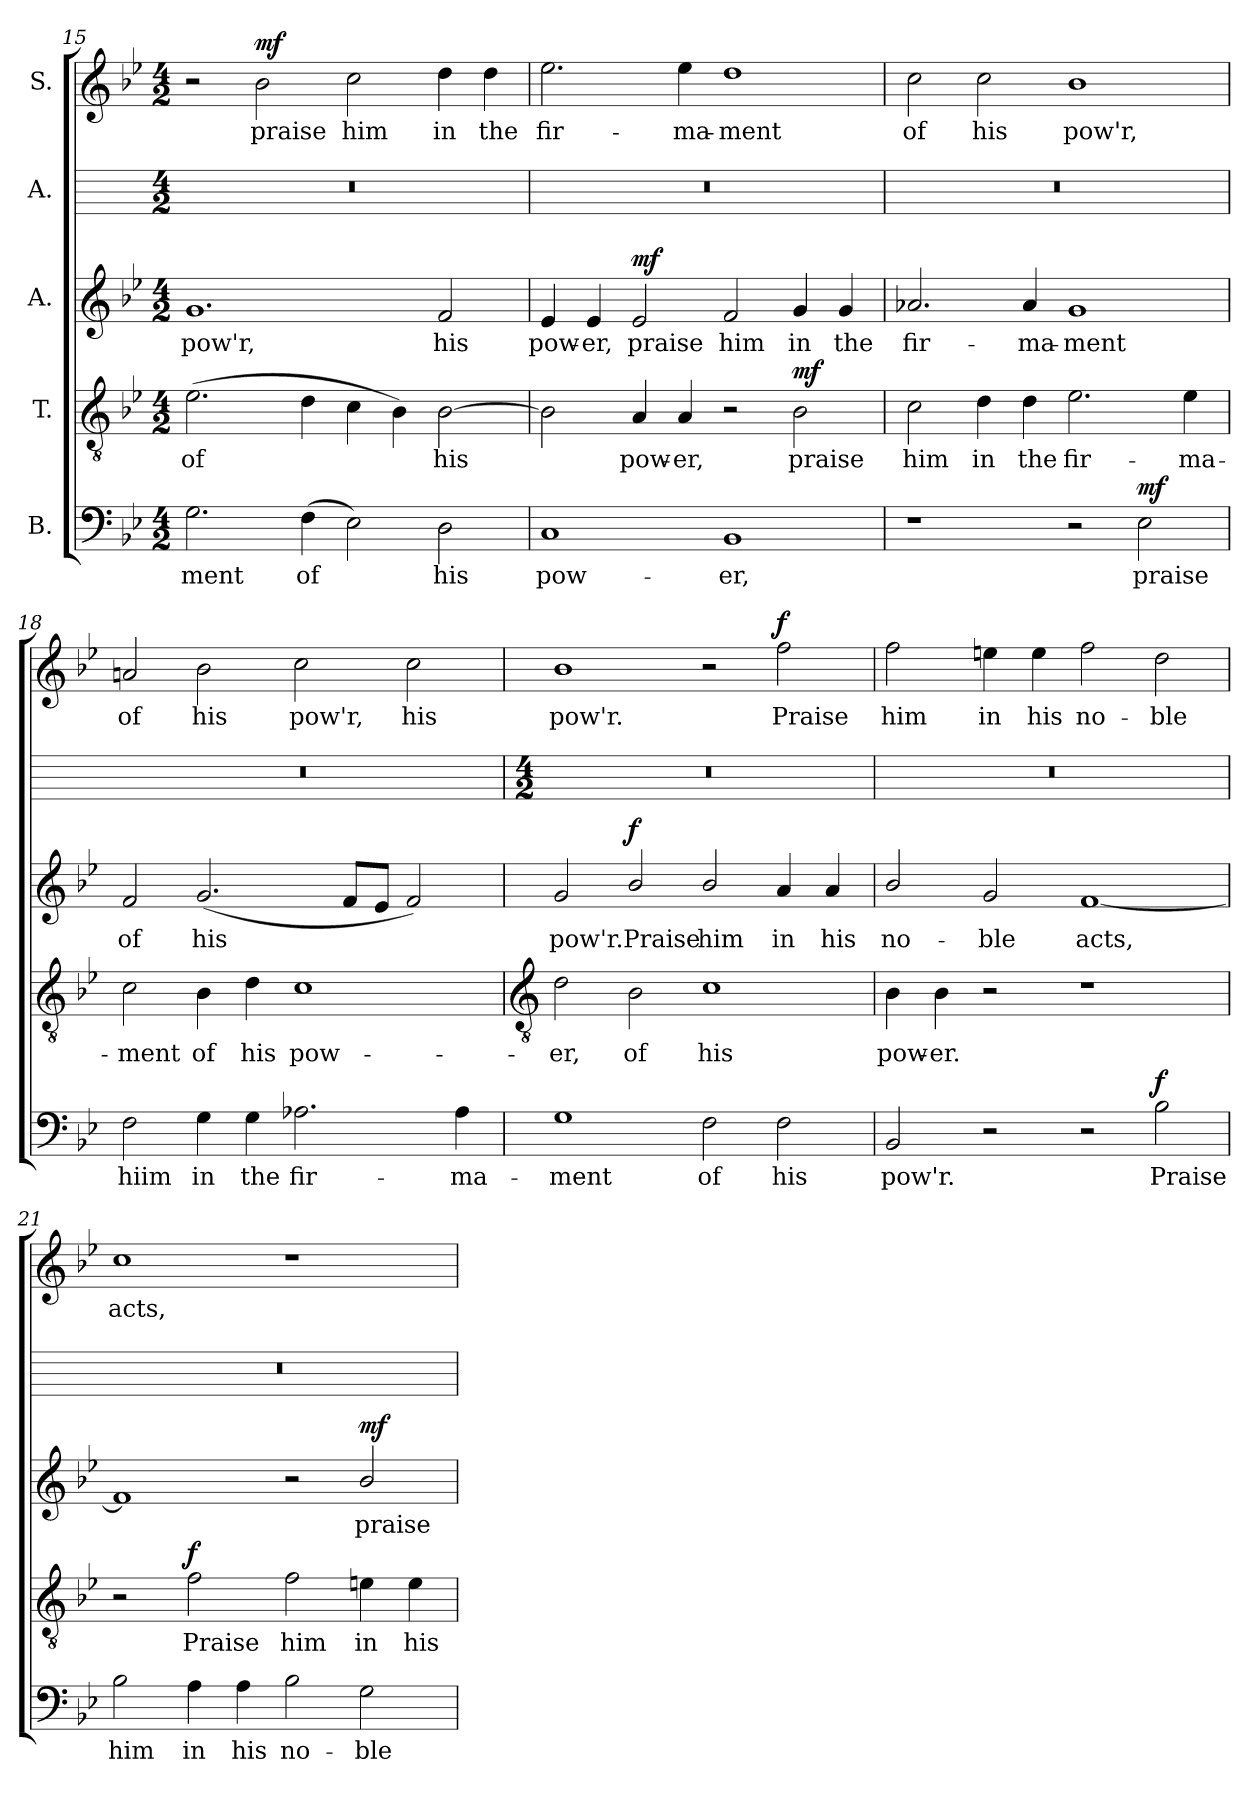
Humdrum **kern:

**kern	**text	**dynam	**kern	**text	**dynam	**kern	**text	**dynam	**kern	**kern	**text	**dynam
*part5	*part5	*part5	*part4	*part4	*part4	*part3	*part3	*part3	*part2	*part1	*part1	*part1
*staff5	*staff5	*staff5	*staff4	*staff4	*staff4	*staff3	*staff3	*staff3	*staff2	*staff1	*staff1	*staff1
*I"B.	*	*	*I"T.	*	*	*I"A.	*	*	*I"A.	*I"S.	*	*
!!LO:LB:g=z
*clefF4	*	*	*clefGv2	*	*	*clefG2	*	*	*	*clefG2	*	*
*k[b-e-]	*	*	*k[b-e-]	*	*	*k[b-e-]	*	*	*	*k[b-e-]	*	*
*B-:	*	*	*B-:	*	*	*B-:	*	*	*	*B-:	*	*
*M4/2	*	*	*M4/2	*	*	*M4/2	*	*	*M4/2	*M4/2	*	*
=15	=15	=15	=15	=15	=15	=15	=15	=15	=15	=15	=15	=15
!	!LO:LY:b	!	!	!LO:LY:b	!	!	!LO:LY:b	!	!	!	!	!
2.G	-ment	.	(>2.e-	of	.	1.g	pow'r,	.	0r	2r	.	.
!	!	!	!	!	!	!	!	!	!	!	!LO:LY:b	!LO:DY:a
.	.	.	.	.	.	.	.	.	.	2b-	praise	mf
!	!LO:LY:b	!	!	!	!	!	!	!	!	!	!	!
(>4F	of	.	4d	.	.	.	.	.	.	.	.	.
!	!	!	!	!	!	!	!	!	!	!	!LO:LY:b	!
2E-)	.	.	4c	.	.	.	.	.	.	2cc	him	.
.	.	.	4B-)	.	.	.	.	.	.	.	.	.
!	!LO:LY:b	!	!	!LO:LY:b	!	!	!LO:LY:b	!	!	!	!LO:LY:b	!
2D	his	.	[2B-	his	.	2f	his	.	.	4dd	in	.
!	!	!	!	!	!	!	!	!	!	!	!LO:LY:b	!
.	.	.	.	.	.	.	.	.	.	4dd	the	.
=16	=16	=16	=16	=16	=16	=16	=16	=16	=16	=16	=16	=16
!	!LO:LY:b	!	!	!	!	!	!LO:LY:b	!	!	!	!LO:LY:b	!
1C	pow-	.	2B-]	.	.	4e-	pow-	.	0r	2.ee-	fir-	.
!	!	!	!	!	!	!	!LO:LY:b	!	!	!	!	!
.	.	.	.	.	.	4e-	-er,	.	.	.	.	.
!	!	!	!	!LO:LY:b	!	!	!LO:LY:b	!LO:DY:a	!	!	!	!
.	.	.	4A	pow-	.	2e-	praise	mf	.	.	.	.
!	!	!	!	!LO:LY:b	!	!	!	!	!	!	!LO:LY:b	!
.	.	.	4A	-er,	.	.	.	.	.	4ee-	-ma-	.
!	!LO:LY:b	!	!	!	!	!	!LO:LY:b	!	!	!	!LO:LY:b	!
1BB-	-er,	.	2r	.	.	2f	him	.	.	1dd	-ment	.
!	!	!	!	!LO:LY:b	!LO:DY:a	!	!LO:LY:b	!	!	!	!	!
.	.	.	2B-	praise	mf	4g	in	.	.	.	.	.
!	!	!	!	!	!	!	!LO:LY:b	!	!	!	!	!
.	.	.	.	.	.	4g	the	.	.	.	.	.
=17	=17	=17	=17	=17	=17	=17	=17	=17	=17	=17	=17	=17
!	!	!	!	!LO:LY:b	!	!	!LO:LY:b	!	!	!	!LO:LY:b	!
1r	.	.	2c	him	.	2.a-X	fir-	.	0r	2cc	of	.
!	!	!	!	!LO:LY:b	!	!	!	!	!	!	!LO:LY:b	!
.	.	.	4d	in	.	.	.	.	.	2cc	his	.
!	!	!	!	!LO:LY:b	!	!	!LO:LY:b	!	!	!	!	!
.	.	.	4d	the	.	4a-	-ma-	.	.	.	.	.
!	!	!	!	!LO:LY:b	!	!	!LO:LY:b	!	!	!	!LO:LY:b	!
2r	.	.	2.e-	fir-	.	1g	-ment	.	.	1b-	pow'r,	.
!	!LO:LY:b	!LO:DY:a	!	!	!	!	!	!	!	!	!	!
2E-	praise	mf	.	.	.	.	.	.	.	.	.	.
!	!	!	!	!LO:LY:b	!	!	!	!	!	!	!	!
.	.	.	4e-	-ma-	.	.	.	.	.	.	.	.
=18	=18	=18	=18	=18	=18	=18	=18	=18	=18	=18	=18	=18
!	!LO:LY:b	!	!	!LO:LY:b	!	!	!LO:LY:b	!	!	!	!LO:LY:b	!
2F	hiim	.	2c	-ment	.	2f	of	.	0r	2an	of	.
!	!LO:LY:b	!	!	!LO:LY:b	!	!	!LO:LY:b	!	!	!	!LO:LY:b	!
4G	in	.	4B-	of	.	(<2.g	his	.	.	2b-	his	.
!	!LO:LY:b	!	!	!LO:LY:b	!	!	!	!	!	!	!	!
4G	the	.	4d	his	.	.	.	.	.	.	.	.
!	!LO:LY:b	!	!	!LO:LY:b	!	!	!	!	!	!	!LO:LY:b	!
2.A-X	fir-	.	1c	pow-	.	.	.	.	.	2cc	pow'r,	.
.	.	.	.	.	.	8fL	.	.	.	.	.	.
.	.	.	.	.	.	8e-J	.	.	.	.	.	.
!	!	!	!	!	!	!	!	!	!	!	!LO:LY:b	!
.	.	.	.	.	.	2f)	.	.	.	2cc	his	.
!	!LO:LY:b	!	!	!	!	!	!	!	!	!	!	!
4A-	-ma-	.	.	.	.	.	.	.	.	.	.	.
!!LO:LB:g=z
=19	=19	=19	=19	=19	=19	=19	=19	=19	=19	=19	=19	=19
*	*	*	*clefGv2	*	*	*	*	*	*	*	*	*
*	*	*	*	*	*	*	*	*	*M4/2	*	*	*
!	!LO:LY:b	!	!	!LO:LY:b	!	!	!LO:LY:b	!	!	!	!LO:LY:b	!
1G	-ment	.	2d	-er,	.	2g	pow'r.	.	0r	1b-	pow'r.	.
!	!	!	!	!LO:LY:b	!	!	!LO:LY:b	!LO:DY:b	!	!	!	!
.	.	.	2B-	of	.	2b-/	Praise	f	.	.	.	.
!	!LO:LY:b	!	!	!LO:LY:b	!	!	!LO:LY:b	!	!	!	!	!
2F	of	.	1c	his	.	2b-/	him	.	.	2r	.	.
!	!LO:LY:b	!	!	!	!	!	!LO:LY:b	!	!	!	!LO:LY:b	!LO:DY:b
2F	his	.	.	.	.	4a/	in	.	.	2ff	Praise	f
!	!	!	!	!	!	!	!LO:LY:b	!	!	!	!	!
.	.	.	.	.	.	4a/	his	.	.	.	.	.
=20	=20	=20	=20	=20	=20	=20	=20	=20	=20	=20	=20	=20
!	!LO:LY:b	!	!	!LO:LY:b	!	!	!LO:LY:b	!	!	!	!LO:LY:b	!
2BB-	pow'r.	.	4B-	pow-	.	2b-/	no-	.	0r	2ff	him	.
!	!	!	!	!LO:LY:b	!	!	!	!	!	!	!	!
.	.	.	4B-	-er.	.	.	.	.	.	.	.	.
!	!	!	!	!	!	!	!LO:LY:b	!	!	!	!LO:LY:b	!
2r	.	.	2r	.	.	2g	-ble	.	.	4een	in	.
!	!	!	!	!	!	!	!	!	!	!	!LO:LY:b	!
.	.	.	.	.	.	.	.	.	.	4ee	his	.
!	!	!	!	!	!	!	!LO:LY:b	!	!	!	!LO:LY:b	!
2r	.	.	1r	.	.	[1f	acts,	.	.	2ff	no-	.
!	!LO:LY:b	!LO:DY:b	!	!	!	!	!	!	!	!	!LO:LY:b	!
2B-	Praise	f	.	.	.	.	.	.	.	2dd	-ble	.
=21	=21	=21	=21	=21	=21	=21	=21	=21	=21	=21	=21	=21
!	!LO:LY:b	!	!	!	!	!	!	!	!	!	!LO:LY:b	!
2B-	him	.	2r	.	.	1f]	.	.	0r	1cc	acts,	.
!	!LO:LY:b	!	!	!LO:LY:b	!LO:DY:b	!	!	!	!	!	!	!
4A	in	.	2f	Praise	f	.	.	.	.	.	.	.
!	!LO:LY:b	!	!	!	!	!	!	!	!	!	!	!
4A	his	.	.	.	.	.	.	.	.	.	.	.
!	!LO:LY:b	!	!	!LO:LY:b	!	!	!	!	!	!	!	!
2B-	no-	.	2f	him	.	2r	.	.	.	1r	.	.
!	!LO:LY:b	!	!	!LO:LY:b	!	!	!LO:LY:b	!LO:DY:a	!	!	!	!
2G	-ble	.	4en	in	.	2b-/	praise	mf	.	.	.	.
!	!	!	!	!LO:LY:b	!	!	!	!	!	!	!	!
.	.	.	4e	his	.	.	.	.	.	.	.	.
=	=	=	=	=	=	=	=	=	=	=	=	=
*-	*-	*-	*-	*-	*-	*-	*-	*-	*-	*-	*-	*-
